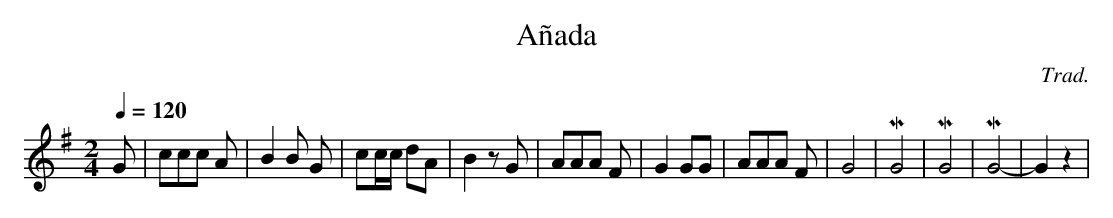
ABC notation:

X:1
T:Añada
C:Trad.
M:2/4
L:1/8
Q:1/4=120
K:G
G|ccc A|B2 B G|cc/c/ dA|B2 z G|AAA F|G2 GG|AAA F|G4|MG4|MG4|MG4-|G2 z2|
